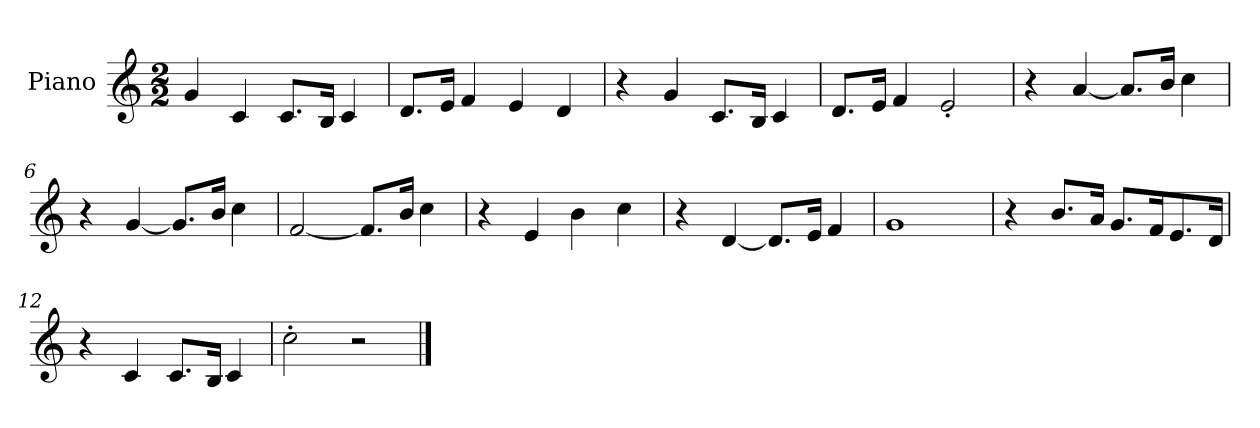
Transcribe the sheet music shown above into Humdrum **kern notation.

**kern
*part1
*staff1
*I"Piano
*I'Pno.
*clefG2
*k[]
*M2/2
*MM120
=1
4g/
4c/
8.c/L
16B/Jk
4c/
=2
8.d/L
16e/Jk
4f/
4e/
4d/
=3
4r
4g/
8.c/L
16B/Jk
4c/
=4
8.d/L
16e/Jk
4f/
2e'/
=5
4r
[4a/
8.a/L]
16b/Jk
4cc\
=6
4r
[4g/
8.g/L]
16b/Jk
4cc\
=7
[2f/
8.f/L]
16b/Jk
4cc\
=8
4r
4e/
4b\
4cc\
!!LO:LB:g=z
=9
4r
[4d/
8.d/L]
16e/Jk
4f/
=10
1g
=11
4r
8.b/L
16a/Jk
8.g/L
16f/K
8.e/
16d/Jk
=12
4r
4c/
8.c/L
16B/Jk
4c/
=13
2cc'\
2r
==
*-
